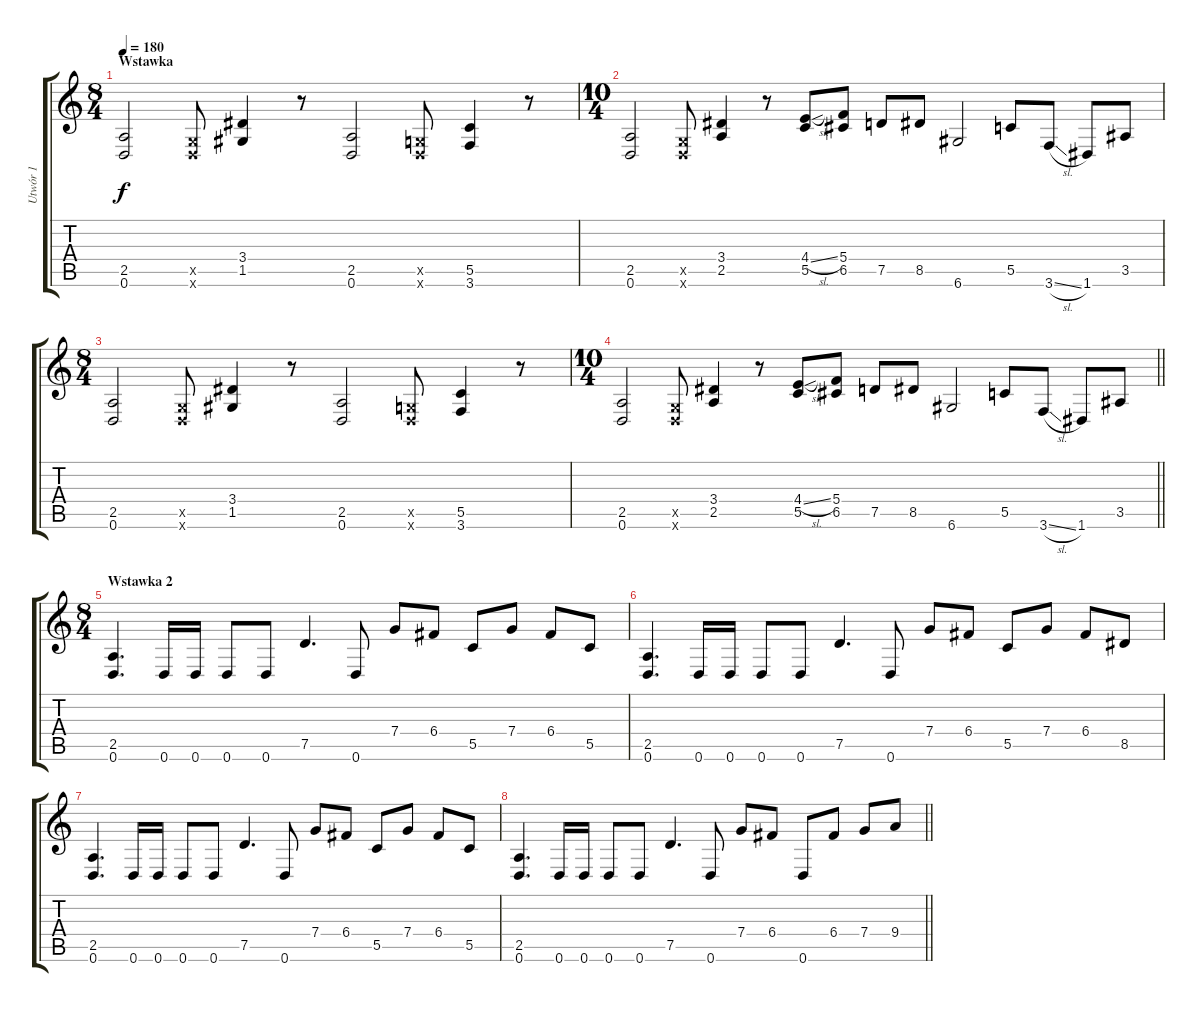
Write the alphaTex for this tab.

\track ("Utwór 1" "Utwór 1") {instrument distortionguitar}
\staff {score tabs}
\tuning (D4 A3 F3 C3 G2 D2) {hide}
\ts (8 4)
\section ("" "Wstawka")
\tempo 180
\clef g2
\ks c
(2.5 0.6).2{dy f} (0.5{x} 0.6{x}).8 (3.4 1.5).4 r.8 (2.5 0.6).2 (0.5{x} 0.6{x}).8 (5.5 3.6).4 r.8 |
\ts (10 4)
(2.5 0.6).2 (0.5{x} 0.6{x}).8 (3.4 2.5).4 r.8 (4.4{sl} 5.5).8 (5.4 6.5).8 7.5.8 8.5.8 6.6.2 5.5.8 3.6{sl}.8 1.6.8 3.5.8 |
\ts (8 4)
(2.5 0.6).2 (0.5{x} 0.6{x}).8 (3.4 1.5).4 r.8 (2.5 0.6).2 (0.5{x} 0.6{x}).8 (5.5 3.6).4 r.8 |
\ts (10 4)
\barLineRight lightlight
(2.5 0.6).2 (0.5{x} 0.6{x}).8 (3.4 2.5).4 r.8 (4.4{sl} 5.5).8 (5.4 6.5).8 7.5.8 8.5.8 6.6.2 5.5.8 3.6{sl}.8 1.6.8 3.5.8 |
\ts (8 4)
\section ("" "Wstawka 2")
(2.5 0.6).4{d} 0.6.16 0.6.16 0.6.8 0.6.8 7.5.4{d} 0.6.8 7.4.8 6.4.8 5.5.8 7.4.8 6.4.8 5.5.8 |
(2.5 0.6).4{d} 0.6.16 0.6.16 0.6.8 0.6.8 7.5.4{d} 0.6.8 7.4.8 6.4.8 5.5.8 7.4.8 6.4.8 8.5.8 |
(2.5 0.6).4{d} 0.6.16 0.6.16 0.6.8 0.6.8 7.5.4{d} 0.6.8 7.4.8 6.4.8 5.5.8 7.4.8 6.4.8 5.5.8 |
\barLineRight lightlight
(2.5 0.6).4{d} 0.6.16 0.6.16 0.6.8 0.6.8 7.5.4{d} 0.6.8 7.4.8 6.4.8 0.6.8 6.4.8 7.4.8 9.4.8
